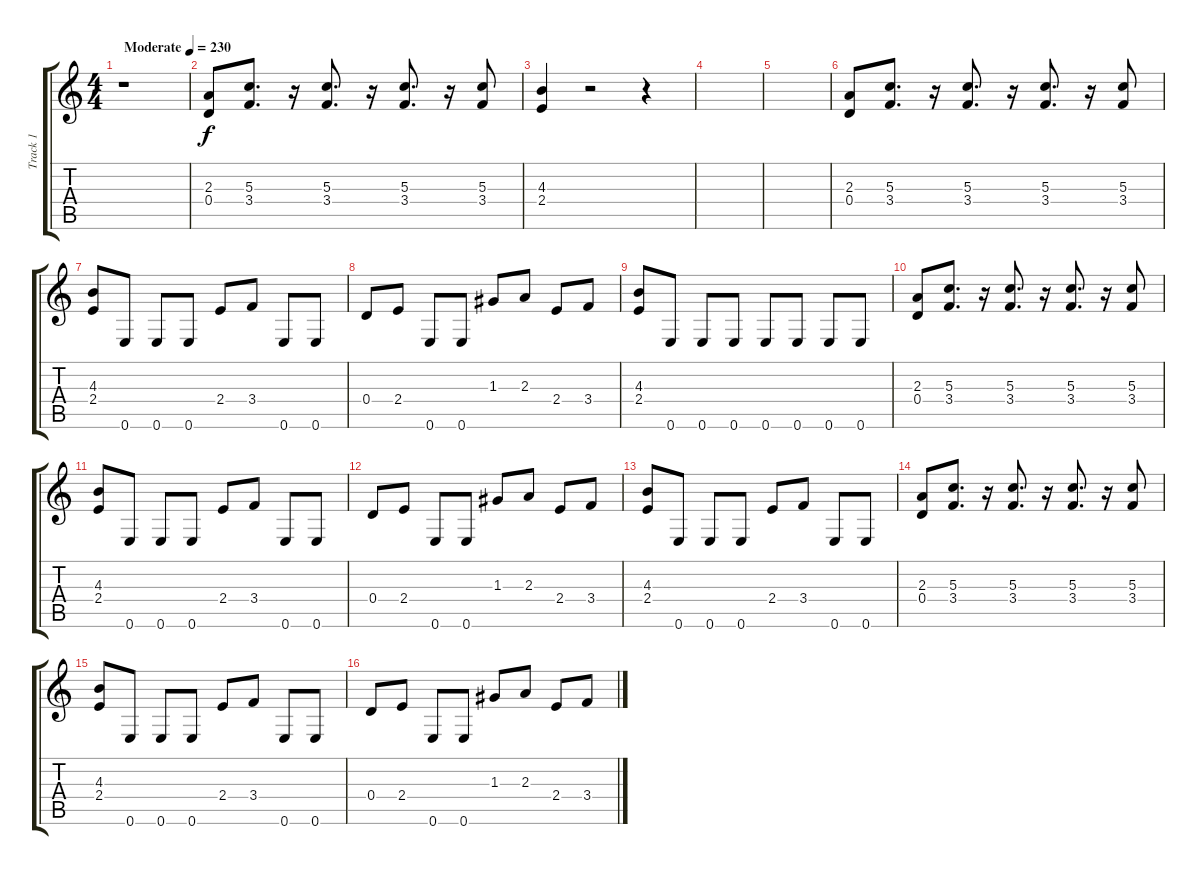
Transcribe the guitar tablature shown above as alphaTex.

\track ("Track 1" "Track 1") {instrument distortionguitar}
\staff {score tabs}
\tuning (E4 B3 G3 D3 A2 E2) {hide}
\ts (4 4)
\tempo (230 "Moderate")
\clef g2
\ks c
r.1{dy f instrument distortionguitar} |
(2.3 0.4).8 (5.3 3.4).8{d} r.16 (5.3 3.4).8{d} r.16 (5.3 3.4).8{d} r.16 (5.3 3.4).8 |
(4.3 2.4).4 r.2 r.4 |
|
|
(2.3 0.4).8 (5.3 3.4).8{d} r.16 (5.3 3.4).8{d} r.16 (5.3 3.4).8{d} r.16 (5.3 3.4).8 |
(4.3 2.4).8 0.6.8 0.6.8 0.6.8 2.4.8 3.4.8 0.6.8 0.6.8 |
0.4.8 2.4.8 0.6.8 0.6.8 1.3.8 2.3.8 2.4.8 3.4.8 |
(4.3 2.4).8 0.6.8 0.6.8 0.6.8 0.6.8 0.6.8 0.6.8 0.6.8 |
(2.3 0.4).8 (5.3 3.4).8{d} r.16 (5.3 3.4).8{d} r.16 (5.3 3.4).8{d} r.16 (5.3 3.4).8 |
(4.3 2.4).8 0.6.8 0.6.8 0.6.8 2.4.8 3.4.8 0.6.8 0.6.8 |
0.4.8 2.4.8 0.6.8 0.6.8 1.3.8 2.3.8 2.4.8 3.4.8 |
(4.3 2.4).8 0.6.8 0.6.8 0.6.8 2.4.8 3.4.8 0.6.8 0.6.8 |
(2.3 0.4).8 (5.3 3.4).8{d} r.16 (5.3 3.4).8{d} r.16 (5.3 3.4).8{d} r.16 (5.3 3.4).8 |
(4.3 2.4).8 0.6.8 0.6.8 0.6.8 2.4.8 3.4.8 0.6.8 0.6.8 |
0.4.8 2.4.8 0.6.8 0.6.8 1.3.8 2.3.8 2.4.8 3.4.8
